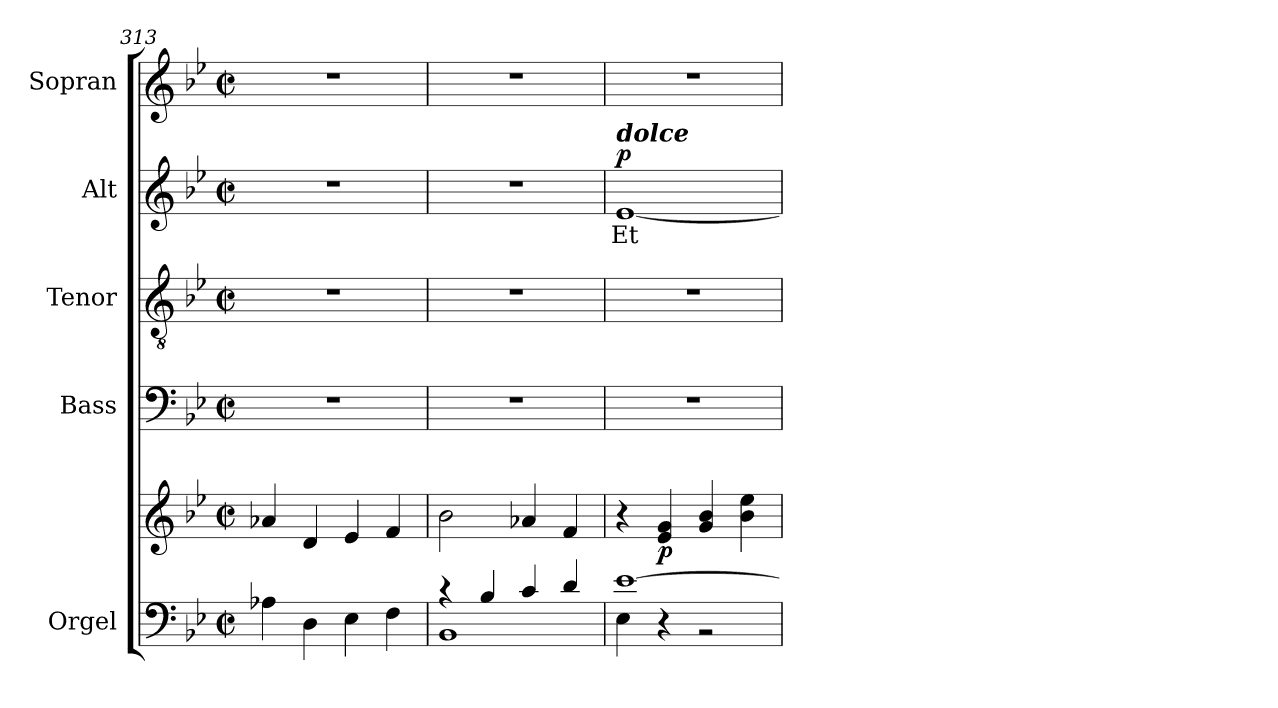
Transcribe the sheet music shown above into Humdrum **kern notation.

**kern	**kern	**dynam	**kern	**kern	**kern	**text	**dynam	**kern
*part5	*part5	*part5	*part4	*part3	*part2	*part2	*part2	*part1
*staff6	*staff5	*staff5/6	*staff4	*staff3	*staff2	*staff2	*staff2	*staff1
*I"Orgel	*	*	*I"Bass	*I"Tenor	*I"Alt	*	*	*I"Sopran
*I'Org.	*	*	*I'B.	*I'T.	*I'A.	*	*	*I'S.
*clefF4	*clefG2	*	*clefF4	*clefGv2	*clefG2	*	*	*clefG2
*k[b-e-]	*k[b-e-]	*	*k[b-e-]	*k[b-e-]	*k[b-e-]	*	*	*k[b-e-]
*B-:	*B-:	*	*B-:	*B-:	*B-:	*	*	*B-:
*M2/2	*M2/2	*	*M2/2	*M2/2	*M2/2	*	*	*M2/2
*met(c|)	*met(c|)	*	*met(c|)	*met(c|)	*met(c|)	*	*	*met(c|)
=313	=313	=313	=313	=313	=313	=313	=313	=313
4A-X\	4a-X/	.	1r	1r	1r	.	.	1r
4D\	4d/	.	.	.	.	.	.	.
4E-\	4e-/	.	.	.	.	.	.	.
4F\	4f/	.	.	.	.	.	.	.
=314	=314	=314	=314	=314	=314	=314	=314	=314
*^	*	*	*	*	*	*	*	*
4rc	1BB-	2b-\	.	1r	1r	1r	.	.	1r
4B-/	.	.	.	.	.	.	.	.	.
4c/	.	4a-X/	.	.	.	.	.	.	.
4d/	.	4f/	.	.	.	.	.	.	.
=315	=315	=315	=315	=315	=315	=315	=315	=315	=315
!	!	!	!	!	!	!LO:TX:a:Bi:t=dolce	!	!	!
!	!	!	!	!	!	!	!LO:LY:b	!LO:DY:a	!
[>1e-	4E-\	4r	.	1r	1r	[1e-	Et	p	1r
!	!	!	!LO:DY:b	!	!	!	!	!	!
.	4rC	4e-/ 4g/	p	.	.	.	.	.	.
.	2rBB	4g/ 4b-/	.	.	.	.	.	.	.
.	.	4b-\ 4ee-\	.	.	.	.	.	.	.
*v	*v	*	*	*	*	*	*	*	*
=	=	=	=	=	=	=	=	=
*-	*-	*-	*-	*-	*-	*-	*-	*-
